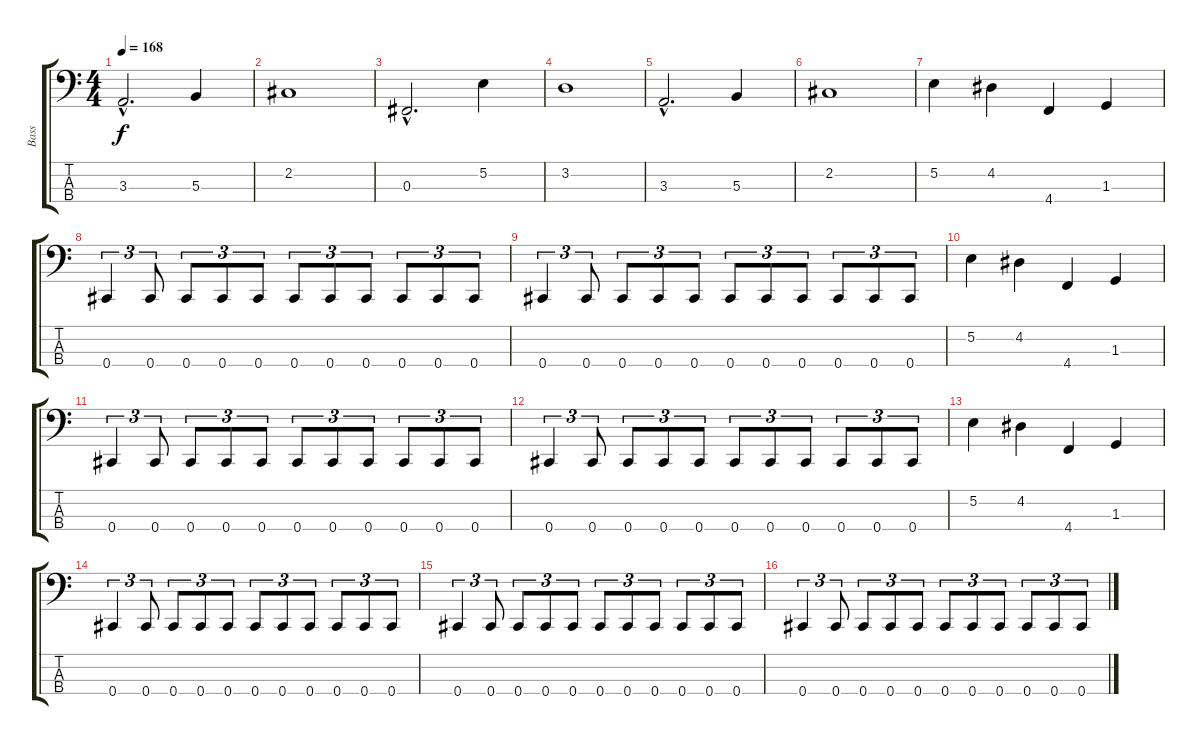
\track ("Bass" "Bass") {instrument electricbassfinger}
\staff {score tabs}
\tuning (E2 B1 Gb1 Db1) {hide}
\ts (4 4)
\tempo 168
\clef f4
\ks c
3.3{hac}.2{d dy f} 5.3.4 |
2.2.1 |
0.3{hac}.2{d} 5.2.4 |
3.2.1 |
3.3{hac}.2{d} 5.3.4 |
2.2.1 |
5.2.4 4.2.4 4.4.4 1.3.4 |
0.4.4{tu (3 2)} 0.4.8{tu (3 2)} 0.4.8{tu (3 2)} 0.4.8{tu (3 2)} 0.4.8{tu (3 2)} 0.4.8{tu (3 2)} 0.4.8{tu (3 2)} 0.4.8{tu (3 2)} 0.4.8{tu (3 2)} 0.4.8{tu (3 2)} 0.4.8{tu (3 2)} |
0.4.4{tu (3 2)} 0.4.8{tu (3 2)} 0.4.8{tu (3 2)} 0.4.8{tu (3 2)} 0.4.8{tu (3 2)} 0.4.8{tu (3 2)} 0.4.8{tu (3 2)} 0.4.8{tu (3 2)} 0.4.8{tu (3 2)} 0.4.8{tu (3 2)} 0.4.8{tu (3 2)} |
5.2.4 4.2.4 4.4.4 1.3.4 |
0.4.4{tu (3 2)} 0.4.8{tu (3 2)} 0.4.8{tu (3 2)} 0.4.8{tu (3 2)} 0.4.8{tu (3 2)} 0.4.8{tu (3 2)} 0.4.8{tu (3 2)} 0.4.8{tu (3 2)} 0.4.8{tu (3 2)} 0.4.8{tu (3 2)} 0.4.8{tu (3 2)} |
0.4.4{tu (3 2)} 0.4.8{tu (3 2)} 0.4.8{tu (3 2)} 0.4.8{tu (3 2)} 0.4.8{tu (3 2)} 0.4.8{tu (3 2)} 0.4.8{tu (3 2)} 0.4.8{tu (3 2)} 0.4.8{tu (3 2)} 0.4.8{tu (3 2)} 0.4.8{tu (3 2)} |
5.2.4 4.2.4 4.4.4 1.3.4 |
0.4.4{tu (3 2)} 0.4.8{tu (3 2)} 0.4.8{tu (3 2)} 0.4.8{tu (3 2)} 0.4.8{tu (3 2)} 0.4.8{tu (3 2)} 0.4.8{tu (3 2)} 0.4.8{tu (3 2)} 0.4.8{tu (3 2)} 0.4.8{tu (3 2)} 0.4.8{tu (3 2)} |
0.4.4{tu (3 2)} 0.4.8{tu (3 2)} 0.4.8{tu (3 2)} 0.4.8{tu (3 2)} 0.4.8{tu (3 2)} 0.4.8{tu (3 2)} 0.4.8{tu (3 2)} 0.4.8{tu (3 2)} 0.4.8{tu (3 2)} 0.4.8{tu (3 2)} 0.4.8{tu (3 2)} |
0.4.4{tu (3 2)} 0.4.8{tu (3 2)} 0.4.8{tu (3 2)} 0.4.8{tu (3 2)} 0.4.8{tu (3 2)} 0.4.8{tu (3 2)} 0.4.8{tu (3 2)} 0.4.8{tu (3 2)} 0.4.8{tu (3 2)} 0.4.8{tu (3 2)} 0.4.8{tu (3 2)}
